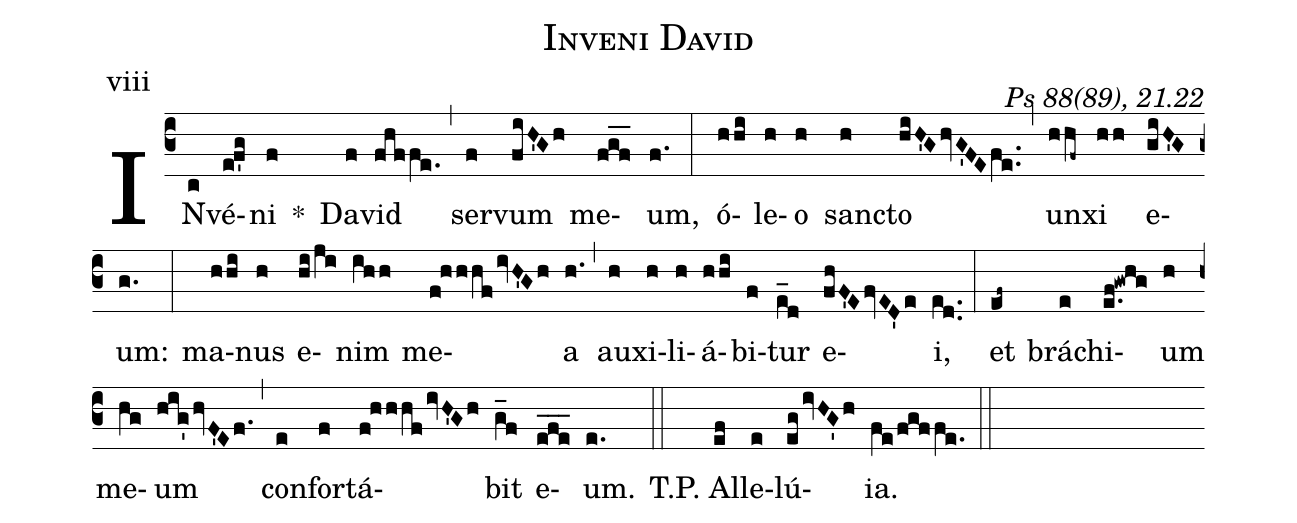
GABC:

name:Inveni David;
commentary:Ps 88(89), 21.22;
mode:viii;
%%
(c3) IN(c)vé(e!f'g)ni(f) *() Da(f)vid(fhffe.) (,) ser(f)vum(fiH'Gh) me(fgf__)um,(f.) (:) ó(hhi)le(h)o(h) sanc(h)to(hiH'G/hvG'FEfe..) (,) un(hhf~)xi(hh) e(giH'G)um:(g.) (:) ma(hhi)nus(h) e(hi/ji)nim(ihh) me(f!hhhf/ivH'Gh)a(h.) (,) au(h)xi(h)li(h)á(hhi)bi(f)tur(e_d) e(fhF'EfvED'e)i,(ed..) (:) et(ef~) brá(e)chi(e.f!gwhg)um(h) me(hg)um(hig'/hvF'Ef.) (,) con(e)for(f)tá(f!hhhf/ivH'Gh)bit(g_f) e(efe___)um.(e.) (::) T.P. Al(ef)le(e)lú(egivHG'h)ia.(fe/fgffe.) (::)
